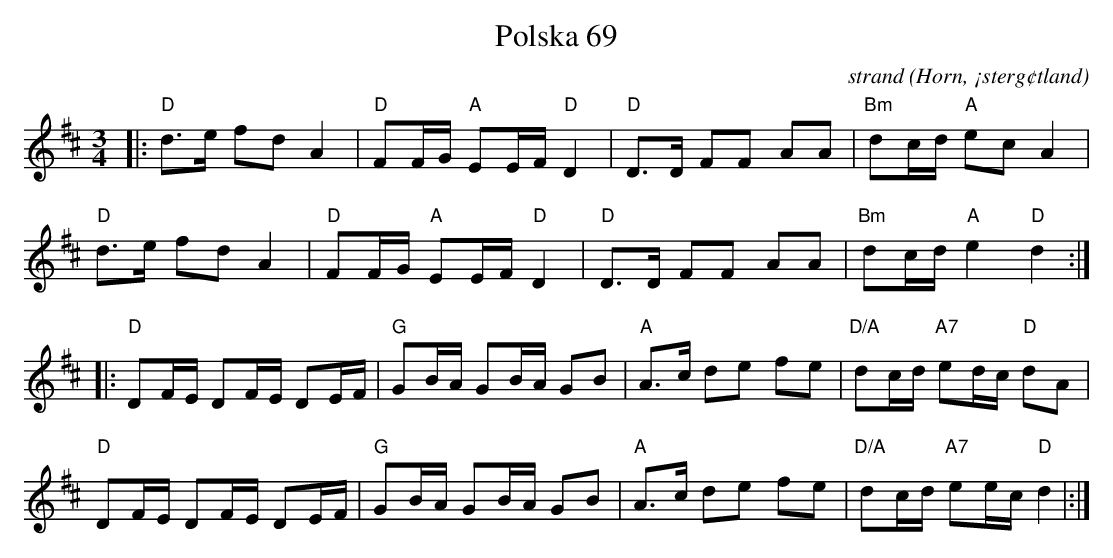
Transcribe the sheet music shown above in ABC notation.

X:1
T:Polska 69
C: strand
O:Horn, ¡sterg¢tland
M:3/4
L:1/8
K:D
V:1
|:"D"d>e fd A2|"D"FF/G/"A" EE/F/ "D"D2|"D"D>D FF AA|"Bm"dc/d/ "A"ec A2|
"D"d>e fd A2|"D"FF/G/"A" EE/F/ "D"D2|"D"D>D FF AA|"Bm"dc/d/ "A"e2 "D" d2:|
|:"D"DF/E/ DF/E/ DE/F/|"G"GB/A/ GB/A/ GB|"A"A>c de fe|"D/A"dc/d/ "A7"ed/c/ "D"dA|
"D"DF/E/ DF/E/ DE/F/|"G"GB/A/ GB/A/ GB|"A"A>c de fe|"D/A"dc/d/ "A7"ee/c/ "D" d2|:|]
